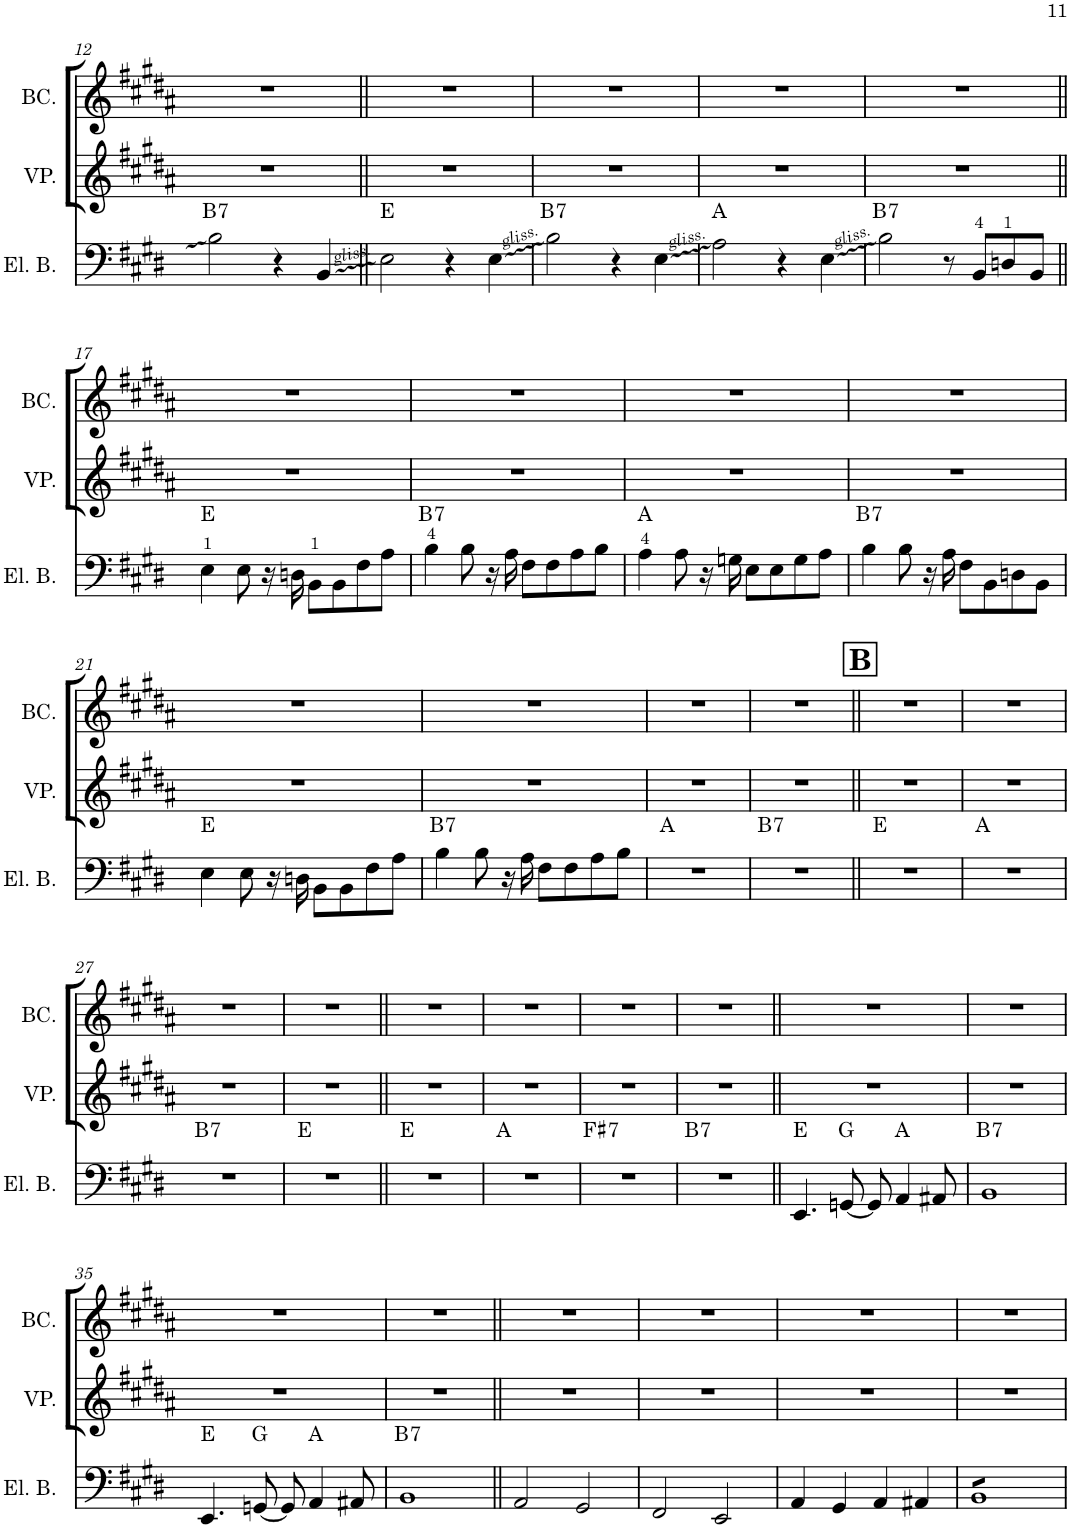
**kern	**harte	**kern	**kern
*part3	*part3	*part2	*part1
*staff3	*	*staff2	*staff1
*I"Electric Bass	*	*I"VozPrincipal	*I"Back Vocal
*I'El. B.	*	*I'VP.	*I'BC.
!!LO:PB:g=z
*clefF4	*	*clefG2	*clefG2
*Trd7c12	*	*	*
*k[f#c#g#d#]	*	*k[f#c#g#d#a#]	*k[f#c#g#d#a#]
*M4/4	*	*M4/4	*M4/4
*met(c)	*	*met(c)	*met(c)
=12	=12	=12	=12
!	!LO:H:kt=7	!	!
2B\	B:7	1r	1r
4r	.	.	.
4BB/	.	.	.
=13||	=13||	=13||	=13||
2E\	E:maj	1r	1r
4r	.	.	.
4E\	.	.	.
=14	=14	=14	=14
!	!LO:H:kt=7	!	!
2B\	B:7	1r	1r
4r	.	.	.
4E\	.	.	.
=15	=15	=15	=15
2A\	A:maj	1r	1r
4r	.	.	.
4E\	.	.	.
=16	=16	=16	=16
!	!LO:H:kt=7	!	!
2B\	B:7	1r	1r
8r	.	.	.
8BB/L	.	.	.
8Dn/	.	.	.
8BB/J	.	.	.
!!LO:LB:g=z
=17||	=17||	=17||	=17||
4E\	E:maj	1r	1r
8E\	.	.	.
16r	.	.	.
16Dn\	.	.	.
8BB\L	.	.	.
8BB\	.	.	.
8F#\	.	.	.
8A\J	.	.	.
=18	=18	=18	=18
!	!LO:H:kt=7	!	!
4B\	B:7	1r	1r
8B\	.	.	.
16r	.	.	.
16A\	.	.	.
8F#\L	.	.	.
8F#\	.	.	.
8A\	.	.	.
8B\J	.	.	.
=19	=19	=19	=19
4A\	A:maj	1r	1r
8A\	.	.	.
16r	.	.	.
16Gn\	.	.	.
8E\L	.	.	.
8E\	.	.	.
8G\	.	.	.
8A\J	.	.	.
=20	=20	=20	=20
!	!LO:H:kt=7	!	!
4B\	B:7	1r	1r
8B\	.	.	.
16r	.	.	.
16A\	.	.	.
8F#\L	.	.	.
8BB\	.	.	.
8Dn\	.	.	.
8BB\J	.	.	.
!!LO:LB:g=z
=21	=21	=21	=21
4E\	E:maj	1r	1r
8E\	.	.	.
16r	.	.	.
16Dn\	.	.	.
8BB\L	.	.	.
8BB\	.	.	.
8F#\	.	.	.
8A\J	.	.	.
=22	=22	=22	=22
!	!LO:H:kt=7	!	!
4B\	B:7	1r	1r
8B\	.	.	.
16r	.	.	.
16A\	.	.	.
8F#\L	.	.	.
8F#\	.	.	.
8A\	.	.	.
8B\J	.	.	.
=23	=23	=23	=23
1r	A:maj	1r	1r
=24	=24	=24	=24
!	!LO:H:kt=7	!	!
1r	B:7	1r	1r
!!LO:REH:place=s1:a:B:cj:fs=14:t=B
=25||	=25||	=25||	=25||
1r	E:maj	1r	1r
=26	=26	=26	=26
1r	A:maj	1r	1r
!!LO:LB:g=z
=27	=27	=27	=27
!	!LO:H:kt=7	!	!
1r	B:7	1r	1r
=28	=28	=28	=28
1r	E:maj	1r	1r
=29||	=29||	=29||	=29||
1r	E:maj	1r	1r
=30	=30	=30	=30
1r	A:maj	1r	1r
=31	=31	=31	=31
!	!LO:H:kt=7	!	!
1r	F#:7	1r	1r
=32	=32	=32	=32
!	!LO:H:kt=7	!	!
1r	B:7	1r	1r
=33||	=33||	=33||	=33||
4.EE/	E:maj	1r	1r
[8GGn/	G:maj	.	.
8GG/]	.	.	.
4AA/	A:maj	.	.
8AA#X/	.	.	.
=34	=34	=34	=34
!	!LO:H:kt=7	!	!
1BB	B:7	1r	1r
!!LO:LB:g=z
=35	=35	=35	=35
4.EE/	E:maj	1r	1r
[8GGn/	G:maj	.	.
8GG/]	.	.	.
4AA/	A:maj	.	.
8AA#X/	.	.	.
=36	=36	=36	=36
!	!LO:H:kt=7	!	!
1BB	B:7	1r	1r
=37||	=37||	=37||	=37||
2AA/	.	1r	1r
2GG#/	.	.	.
=38	=38	=38	=38
2FF#/	.	1r	1r
2EE/	.	.	.
=39	=39	=39	=39
4AA/	.	1r	1r
4GG#/	.	.	.
4AA/	.	.	.
4AA#X/	.	.	.
=40	=40	=40	=40
*tremolo	*	*	*
8BBL	.	1r	1r
8BB	.	.	.
8BB	.	.	.
8BB	.	.	.
8BB	.	.	.
8BB	.	.	.
8BB	.	.	.
8BBJ	.	.	.
*Xtremolo	*	*	*
=	=	=	=
*-	*-	*-	*-
